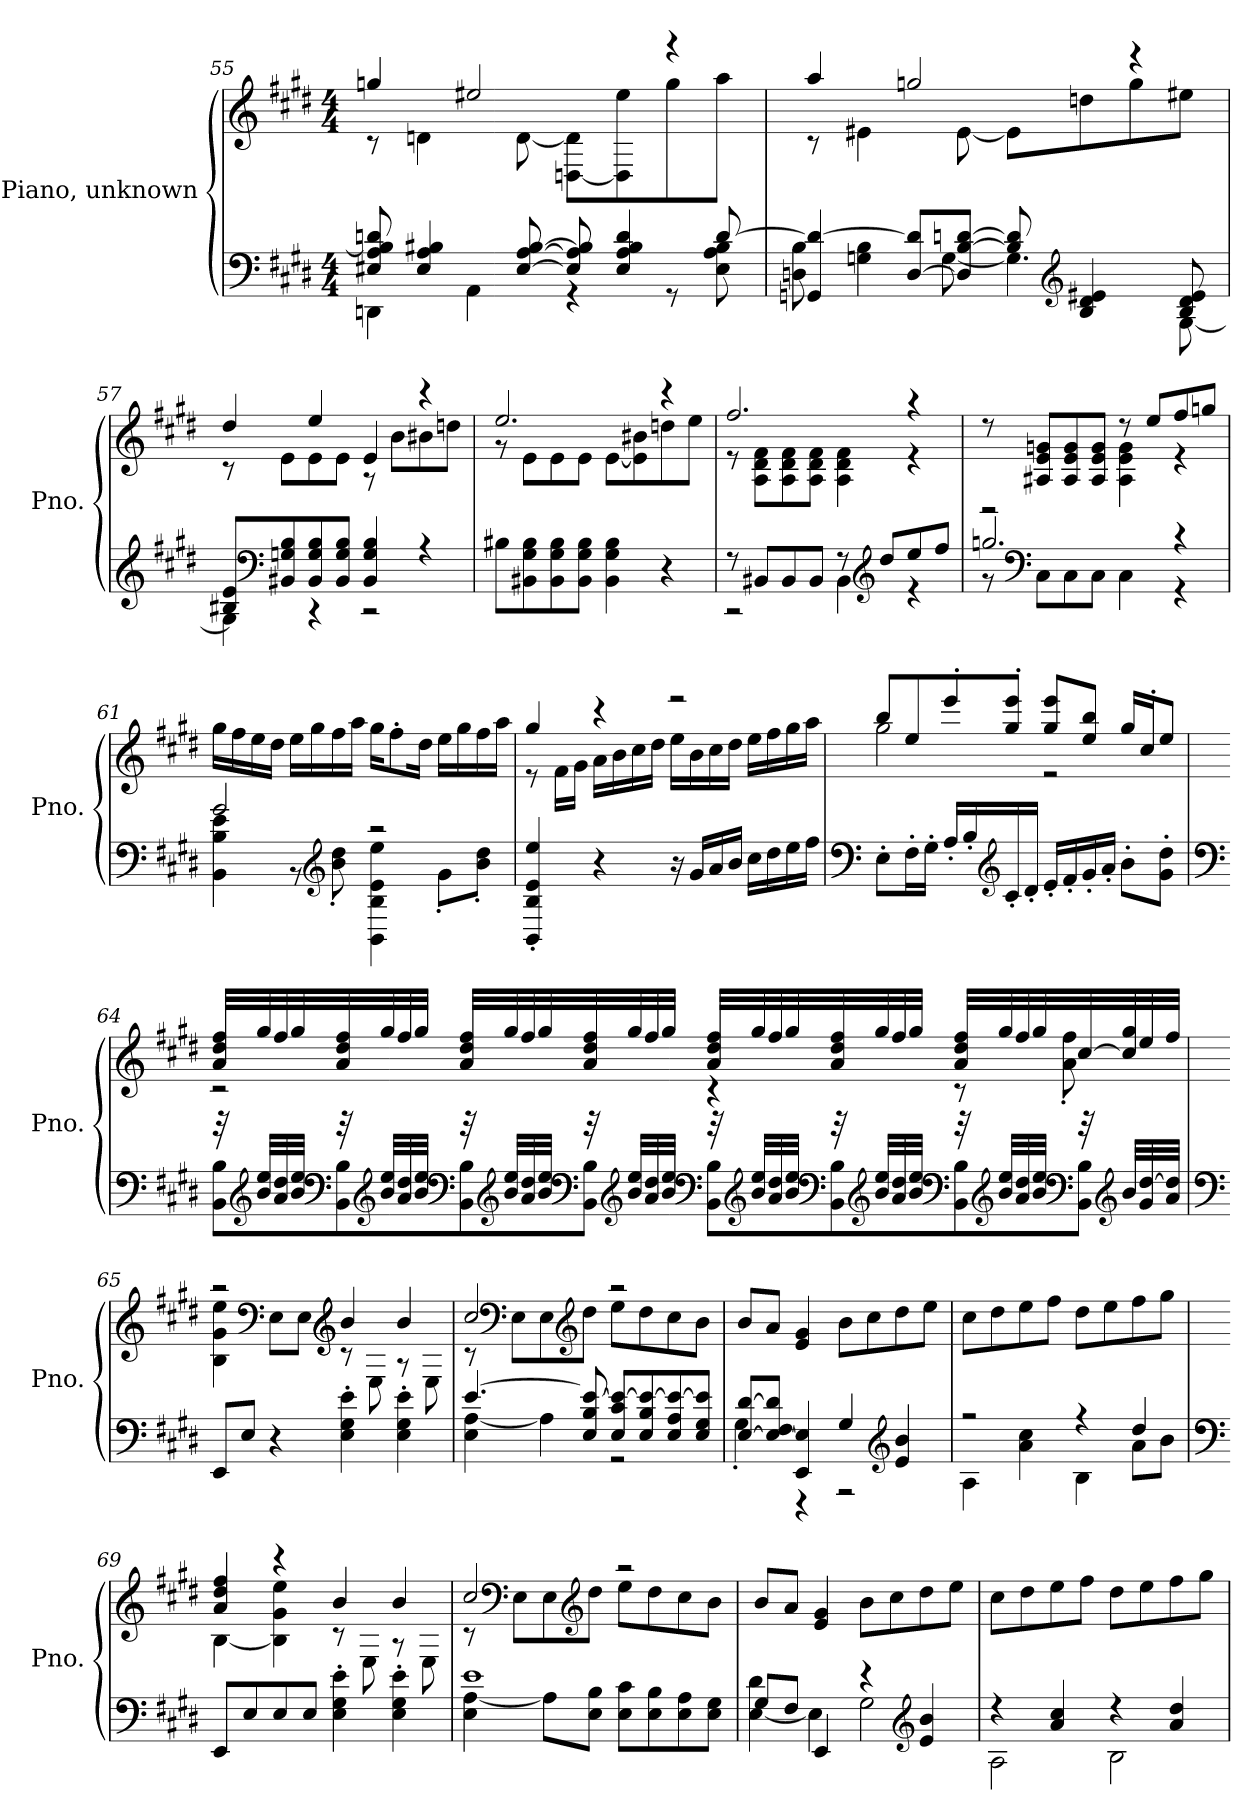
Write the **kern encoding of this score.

**kern	**kern
*part1	*part1
*staff2	*staff1
*I"Piano, unknown	*
*I'Pno.	*
*clefF4	*clefG2
*k[f#c#g#d#]	*k[f#c#g#d#]
*M4/4	*M4/4
=55	=55
*^	*^
8E#X/ 8A/ 8B#/] 8dn/	4DDn\	4ggn/	8r
4E#/ 4A/ 4B#X/	.	.	4dn\
.	4AA\	2ee#X/	.
[8E#/ [8A/ [8B#/	.	.	[8d\
8E#/] 8A/] 8B#/]	4r	.	[8Dn\ 8d\]L
4E#/ 4A/ 4B#/ 4d/	.	.	8D\] 8ee#\
.	8r	4r	8gg\
[8d/	8E#\ 8A\ 8B#\	.	8aa\J
!!LO:LB:g=z	!!
=56	=56	=56	=56
4GGn/ 4d/_	8Dn\ 8B\	4aa/	8r
.	4Gn\ 4B\	.	4e#X\
[8D/ 8d/]L	.	2ggn/	.
8D/] [8B/ [8dn/J	[8G\	.	[8e#\
8B/] 8d/]	4.G\]	.	8e#\L]
*clefG2	*	*	*
4B/ 4d/ 4e#X/	.	.	8ddn\
.	.	4r	8gg\
8B/ 8d/ 8e#/	[8G\	.	8ee#X\J
=57	=57	=57	=57
8B#X/ 8e/L	4G\]	4dd#/	8r
*clefF4	*	*	*
8BB#X/ 8Gn/ 8B#/	.	.	8e\L
8BB#/ 8G/ 8B#/	4r	4ee/	8e\
8BB#/ 8G/ 8B#/J	.	.	8e\J
4BB#/ 4G/ 4B#/	2r	4e/	8r
.	.	.	8b\L
4r	.	4r	8b#X\
.	.	.	8ddn\J
*v	*v	*	*
=58	=58	=58
8B#X\L	2.ee/	8r
8BB#X\ 8G#\ 8B#\	.	8e\L
8BB#\ 8G#\ 8B#\	.	8e\
8BB#\ 8G#\ 8B#\J	.	8e\J
4BB#\ 4G#\ 4B#\	.	[8e\L
.	.	8e\] 8b#X\
4r	4r	8ddn\
.	.	8ee\J
!!LO:LB:g=z	!!
=59	=59	=59
*^	*	*
8r	2r	2.ff#/	8r
8BB#X/L	.	.	8A\ 8d#\ 8f#\L
8BB#/	.	.	8A\ 8d#\ 8f#\
8BB#/J	.	.	8A\ 8d#\ 8f#\J
8r	4BB#\	.	4A\ 4d#\ 4f#\
*clefG2	*	*	*
8dd#/L	.	.	.
8ee/	4r	4r	4r
8ff#/J	.	.	.
=60	=60	=60	=60
2.ggn/	8r	8r	2r
*clefF4	*	*	*
.	8C#\L	8A#X/ 8e/ 8gn/L	.
.	8C#\	8A#/ 8e/ 8g/	.
.	8C#\J	8A#/ 8e/ 8g/J	.
.	4C#\	8r	4A#\ 4e\ 4g\
.	.	8ee/L	.
4r	4r	8ff#/	4r
.	.	8ggn/J	.
*	*	*v	*v
=61	=61	=61
2g#/	4BB\ 4B\ 4e\	16gg#\LL
.	.	16ff#\
.	.	16ee\
.	.	16dd#\JJ
.	8r	16ee\LL
.	.	16gg#\
*clefG2	*	*
.	8b\' 8dd#\'	16ff#\
.	.	16aa\JJ
2r	4BB\ 4B\ 4e\ 4ee\	16gg#\KL
.	.	8ff#'\
.	.	16dd#\Jk
.	8g#'\L	16ee\LL
.	.	16gg#\
.	8b\' 8dd#\'J	16ff#\
.	.	16aa\JJ
*v	*v	*
!!LO:LB:g=z
=62	=62
*	*^
4BB/' 4B/' 4e/' 4ee/'	4gg#/	8r
.	.	16f#\LL
.	.	16g#\JJ
4r	4r	16a\LL
.	.	16b\
.	.	16cc#\
.	.	16dd#\JJ
16r	2r	16ee\LL
16g#/LL	.	16b\
16a/	.	16cc#\
16b/JJ	.	16dd#\JJ
16cc#\LL	.	16ee\LL
16dd#\	.	16ff#\
16ee\	.	16gg#\
16ff#\JJ	.	16aa\JJ
=63	=63	=63
*clefF4	*	*
8E'\L	8bb/L	2gg#\
16F#'\L	8ee/	.
16G#'\JJ	.	.
16A'/LL	8eee'/	.
16B'/	.	.
*clefG2	*	*
16c#'/	8gg#/' 8eee/'J	.
16d#'/JJ	.	.
16e'/LL	8gg#/ 8eee/L	2r
16f#'/	.	.
16g#'/	8ee/ 8bb/J	.
16a'/JJ	.	.
8b'\L	16gg#/LL	.
.	16cc#'/J	.
8g#\' 8dd#\'J	8ee/J	.
!!LO:LB:g=z	!!
=64	=64	=64
*clefF4	*	*
*^	*	*
32r	8BB\ 8B\L	32a/ 32dd#/ 32ff#/LLL	2r
*clefG2	*	*	*
32b/ 32ee/LLL	.	32gg#/	.
32a/ 32dd#/	.	32ff#/	.
32b/ 32ee/JJJ	.	32gg#/	.
*clefF4	*	*	*
32r	8BB\ 8B\	32a/ 32dd#/ 32ff#/	.
*clefG2	*	*	*
32b/ 32ee/LLL	.	32gg#/	.
32a/ 32dd#/	.	32ff#/	.
32b/ 32ee/JJJ	.	32gg#/JJJ	.
*clefF4	*	*	*
32r	8BB\ 8B\	32a/ 32dd#/ 32ff#/LLL	.
*clefG2	*	*	*
32b/ 32ee/LLL	.	32gg#/	.
32a/ 32dd#/	.	32ff#/	.
32b/ 32ee/JJJ	.	32gg#/	.
*clefF4	*	*	*
32r	8BB\ 8B\J	32a/ 32dd#/ 32ff#/	.
*clefG2	*	*	*
32b/ 32ee/LLL	.	32gg#/	.
32a/ 32dd#/	.	32ff#/	.
32b/ 32ee/JJJ	.	32gg#/JJJ	.
*clefF4	*	*	*
32r	8BB\ 8B\L	32a/ 32dd#/ 32ff#/LLL	4r
*clefG2	*	*	*
32b/ 32ee/LLL	.	32gg#/	.
32a/ 32dd#/	.	32ff#/	.
32b/ 32ee/JJJ	.	32gg#/	.
*clefF4	*	*	*
32r	8BB\ 8B\	32a/ 32dd#/ 32ff#/	.
*clefG2	*	*	*
32b/ 32ee/LLL	.	32gg#/	.
32a/ 32dd#/	.	32ff#/	.
32b/ 32ee/JJJ	.	32gg#/JJJ	.
*clefF4	*	*	*
32r	8BB\ 8B\	32a/ 32dd#/ 32ff#/LLL	8r
*clefG2	*	*	*
32b/ 32ee/LLL	.	32gg#/	.
32a/ 32dd#/	.	32ff#/	.
32b/ 32ee/JJJ	.	32gg#/	.
*clefF4	*	*	*
32r	8BB\ 8B\J	[32cc#/	8a\' 8ff#\'
*clefG2	*	*	*
32b/LLL	.	32cc#/] 32gg#/	.
32g#/ [32dd#/	.	32ee/	.
32a/ 32dd#/]JJJ	.	32ff#/JJJ	.
*v	*v	*	*
!!LO:LB:g=z	!!
=65	=65	=65
*clefF4	*	*
8EE/L	2r	4B\ 4g#\ 4ee\
8E/J	.	.
*	*clefF4	*
4r	.	8E\L
.	.	8E\J
*	*clefG2	*
4E\' 4G#\' 4e\'	4b/	8r
.	.	8E\
4E\' 4G#\' 4e\'	4b/	8r
.	.	8E\
=66	=66	=66
*^	*	*
[4.e/	4E\ [4A\	2cc#/	8r
*	*	*clefF4	*
.	.	.	8E\L
.	4A\]	.	8E\
*	*	*clefG2	*
8E/ 8B/ 8e/_	.	.	8dd#\J
8E/ 8c#/ 8e/_L	2r	2r	8ee\L
8E/ 8B/ 8e/_	.	.	8dd#\
8E/ 8A/ 8e/_	.	.	8cc#\
8E/ 8G#/ 8e/]J	.	.	8b\J
*	*	*v	*v
=67	=67	=67
[8E/ [8d#/L	4G#'\	8b/L
8E/_ 8F#/ 8d#/]J	.	8a/J
4EE/ 4E/]	4r	4e/ 4g#/
4G#/	2r	8b\L
.	.	8cc#\
*clefG2	*	*
4e/ 4b/	.	8dd#\
.	.	8ee\J
!!LO:PB:g=z
=68	=68	=68
2r	4A\	8cc#\L
.	.	8dd#\
.	4a\ 4cc#\	8ee\
.	.	8ff#\J
4r	4B\	8dd#\L
.	.	8ee\
4dd#/	8a\L	8ff#\
.	8b\J	8gg#\J
*v	*v	*
=69	=69
*clefF4	*
*	*^
8EE/L	4a/ 4dd#/ 4ff#/	[4B\
8E/	.	.
8E/	4r	4B\] 4g#\ 4ee\
8E/J	.	.
4E\' 4G#\' 4e\'	4b/	8r
.	.	8E\
4E\' 4G#\' 4e\'	4b/	8r
.	.	8E\
=70	=70	=70
*^	*	*
1e	4E\ [4A\	2cc#/	8r
*	*	*clefF4	*
.	.	.	8E\L
.	8A\L]	.	8E\
*	*	*clefG2	*
.	8E\ 8B\J	.	8dd#\J
.	8E\ 8c#\L	2r	8ee\L
.	8E\ 8B\	.	8dd#\
.	8E\ 8A\	.	8cc#\
.	8E\ 8G#\J	.	8b\J
*	*	*v	*v
=71	=71	=71
8G#/L	[4E\ 4d#\	8b/L
8F#/J	.	8a/J
4EE/	4E\]	4e/ 4g#/
4r	2G#\	8b\L
.	.	8cc#\
*clefG2	*	*
4e/ 4b/	.	8dd#\
.	.	8ee\J
!!LO:LB:g=z
=72	=72	=72
4r	2A\	8cc#\L
.	.	8dd#\
4a/ 4cc#/	.	8ee\
.	.	8ff#\J
4r	2B\	8dd#\L
.	.	8ee\
4a/ 4dd#/	.	8ff#\
.	.	8gg#\J
*v	*v	*
=	=
*-	*-
